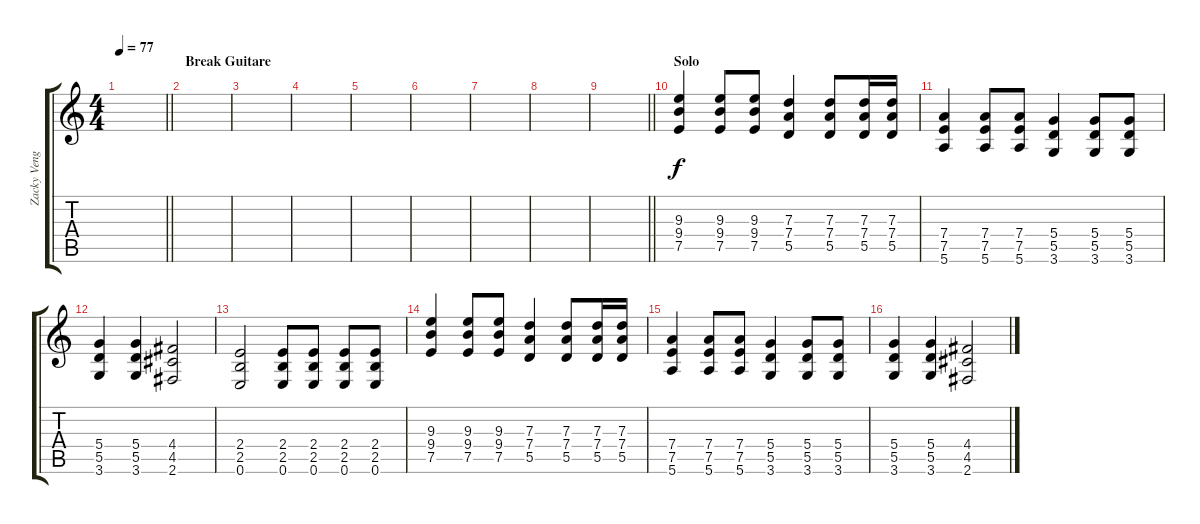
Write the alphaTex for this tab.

\track ("Zacky Vengeance" "Zacky Veng") {instrument acousticguitarsteel}
\staff {score tabs}
\tuning (E4 B3 G3 D3 A2 E2) {hide}
\ts (4 4)
\tempo 77
\clef g2
\barLineRight lightlight
\ks c
|
\section ("" "Break Guitare")
|
|
|
|
|
|
|
\barLineRight lightlight
|
\section ("" "Solo")
(9.3 9.4 7.5).4{volume 12 balance 8 instrument distortionguitar} (9.3 9.4 7.5).8 (9.3 9.4 7.5).8 (7.3 7.4 5.5).4 (7.3 7.4 5.5).8 (7.3 7.4 5.5).16 (7.3 7.4 5.5).16 |
(7.4 7.5 5.6).4 (7.4 7.5 5.6).8 (7.4 7.5 5.6).8 (5.4 5.5 3.6).4 (5.4 5.5 3.6).8 (5.4 5.5 3.6).8 |
(5.4 5.5 3.6).4 (5.4 5.5 3.6).4 (4.4 4.5 2.6).2 |
(2.4 2.5 0.6).2 (2.4 2.5 0.6).8 (2.4 2.5 0.6).8 (2.4 2.5 0.6).8 (2.4 2.5 0.6).8 |
(9.3 9.4 7.5).4 (9.3 9.4 7.5).8 (9.3 9.4 7.5).8 (7.3 7.4 5.5).4 (7.3 7.4 5.5).8 (7.3 7.4 5.5).16 (7.3 7.4 5.5).16 |
(7.4 7.5 5.6).4 (7.4 7.5 5.6).8 (7.4 7.5 5.6).8 (5.4 5.5 3.6).4 (5.4 5.5 3.6).8 (5.4 5.5 3.6).8 |
(5.4 5.5 3.6).4 (5.4 5.5 3.6).4 (4.4 4.5 2.6).2
